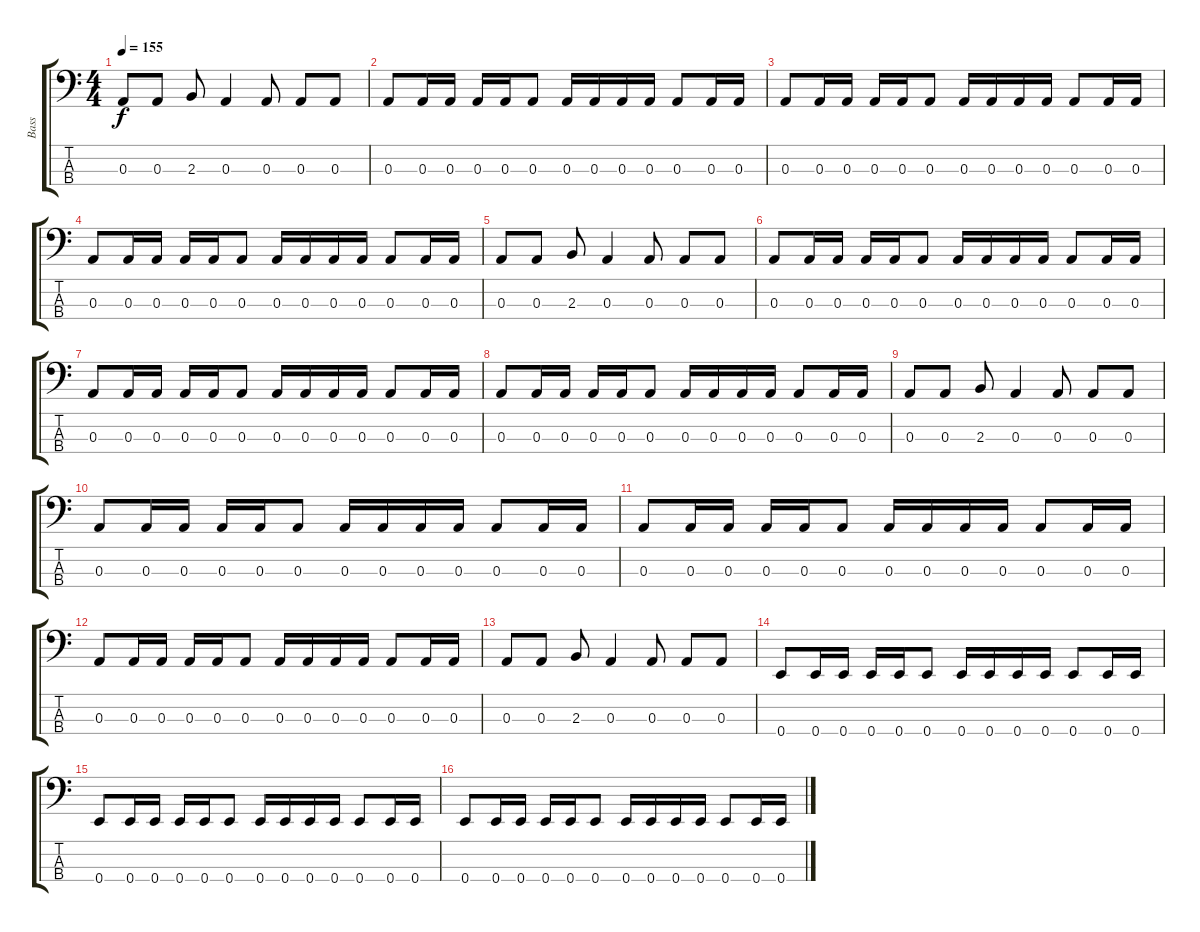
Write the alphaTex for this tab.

\track ("Bass" "Bass") {instrument electricbassfinger}
\staff {score tabs}
\tuning (G2 D2 A1 E1) {hide}
\ts (4 4)
\tempo 155
\clef f4
\ks c
0.3.8{dy f} 0.3.8 2.3.8 0.3.4 0.3.8 0.3.8 0.3.8 |
0.3.8 0.3.16 0.3.16 0.3.16 0.3.16 0.3.8 0.3.16 0.3.16 0.3.16 0.3.16 0.3.8 0.3.16 0.3.16 |
0.3.8 0.3.16 0.3.16 0.3.16 0.3.16 0.3.8 0.3.16 0.3.16 0.3.16 0.3.16 0.3.8 0.3.16 0.3.16 |
0.3.8 0.3.16 0.3.16 0.3.16 0.3.16 0.3.8 0.3.16 0.3.16 0.3.16 0.3.16 0.3.8 0.3.16 0.3.16 |
0.3.8 0.3.8 2.3.8 0.3.4 0.3.8 0.3.8 0.3.8 |
0.3.8 0.3.16 0.3.16 0.3.16 0.3.16 0.3.8 0.3.16 0.3.16 0.3.16 0.3.16 0.3.8 0.3.16 0.3.16 |
0.3.8 0.3.16 0.3.16 0.3.16 0.3.16 0.3.8 0.3.16 0.3.16 0.3.16 0.3.16 0.3.8 0.3.16 0.3.16 |
0.3.8 0.3.16 0.3.16 0.3.16 0.3.16 0.3.8 0.3.16 0.3.16 0.3.16 0.3.16 0.3.8 0.3.16 0.3.16 |
0.3.8 0.3.8 2.3.8 0.3.4 0.3.8 0.3.8 0.3.8 |
0.3.8 0.3.16 0.3.16 0.3.16 0.3.16 0.3.8 0.3.16 0.3.16 0.3.16 0.3.16 0.3.8 0.3.16 0.3.16 |
0.3.8 0.3.16 0.3.16 0.3.16 0.3.16 0.3.8 0.3.16 0.3.16 0.3.16 0.3.16 0.3.8 0.3.16 0.3.16 |
0.3.8 0.3.16 0.3.16 0.3.16 0.3.16 0.3.8 0.3.16 0.3.16 0.3.16 0.3.16 0.3.8 0.3.16 0.3.16 |
0.3.8 0.3.8 2.3.8 0.3.4 0.3.8 0.3.8 0.3.8 |
0.4.8 0.4.16 0.4.16 0.4.16 0.4.16 0.4.8 0.4.16 0.4.16 0.4.16 0.4.16 0.4.8 0.4.16 0.4.16 |
0.4.8 0.4.16 0.4.16 0.4.16 0.4.16 0.4.8 0.4.16 0.4.16 0.4.16 0.4.16 0.4.8 0.4.16 0.4.16 |
0.4.8 0.4.16 0.4.16 0.4.16 0.4.16 0.4.8 0.4.16 0.4.16 0.4.16 0.4.16 0.4.8 0.4.16 0.4.16
